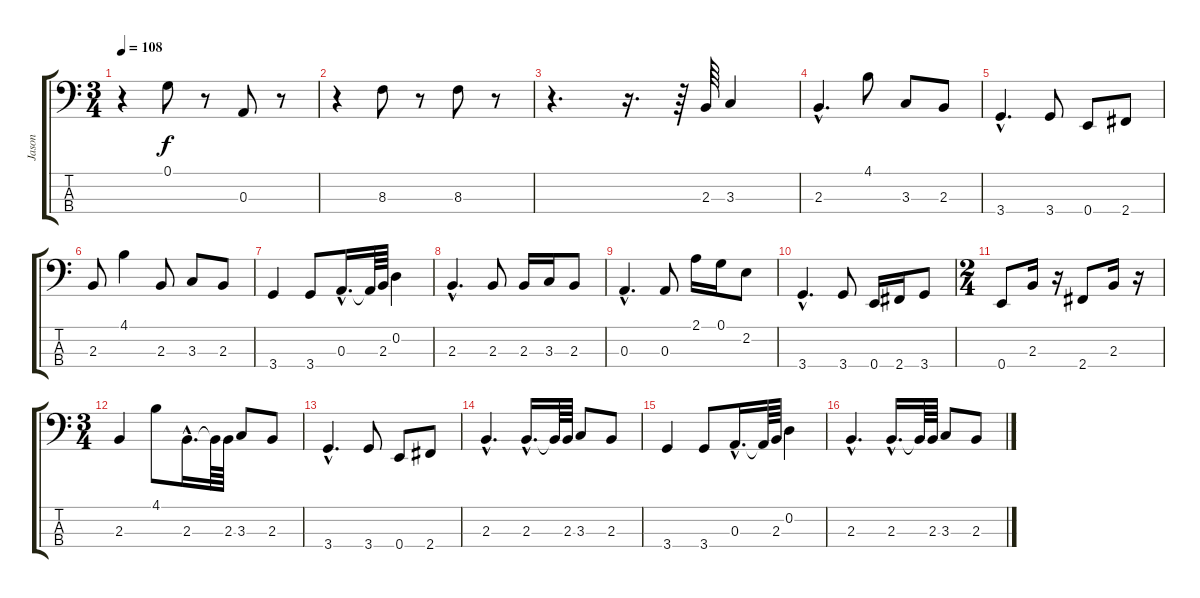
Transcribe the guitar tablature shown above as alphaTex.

\track ("Jason" "Jason") {instrument electricbasspick}
\staff {score tabs}
\tuning (G2 D2 A1 E1) {hide}
\ts (3 4)
\tempo 108
\clef f4
\ks c
r.4{dy f} 0.1.8 r.8 0.3.8 r.8 |
r.4 8.3.8 r.8 8.3.8 r.8 |
r.4{d} r.16{d} r.64 2.3.64 3.3.4 |
2.3{hac}.4{d} 4.1.8 3.3.8 2.3.8 |
3.4{hac}.4{d} 3.4.8 0.4.8 2.4.8 |
2.3.8 4.1.4 2.3.8 3.3.8 2.3.8 |
3.4.4 3.4.8 0.3{hac}.16{d} 0.3{t}.64 2.3.64 0.2.4 |
2.3{hac}.4{d} 2.3.8 2.3.16 3.3.16 2.3.8 |
0.3{hac}.4{d} 0.3.8 2.1.16 0.1.16 2.2.8 |
3.4{hac}.4{d} 3.4.8 0.4.16 2.4.16 3.4.8 |
\ts (2 4)
0.4.8 2.3.16 r.16 2.4.8 2.3.16 r.16 |
\ts (3 4)
2.3.4 4.1.8 2.3{hac}.16{d} 2.3{t}.64 2.3.64 3.3.8 2.3.8 |
3.4{hac}.4{d} 3.4.8 0.4.8 2.4.8 |
2.3{hac}.4{d} 2.3{hac}.16{d} 2.3{t}.64 2.3.64 3.3.8 2.3.8 |
3.4.4 3.4.8 0.3{hac}.16{d} 0.3{t}.64 2.3.64 0.2.4 |
2.3{hac}.4{d} 2.3{hac}.16{d} 2.3{t}.64 2.3.64 3.3.8 2.3.8
